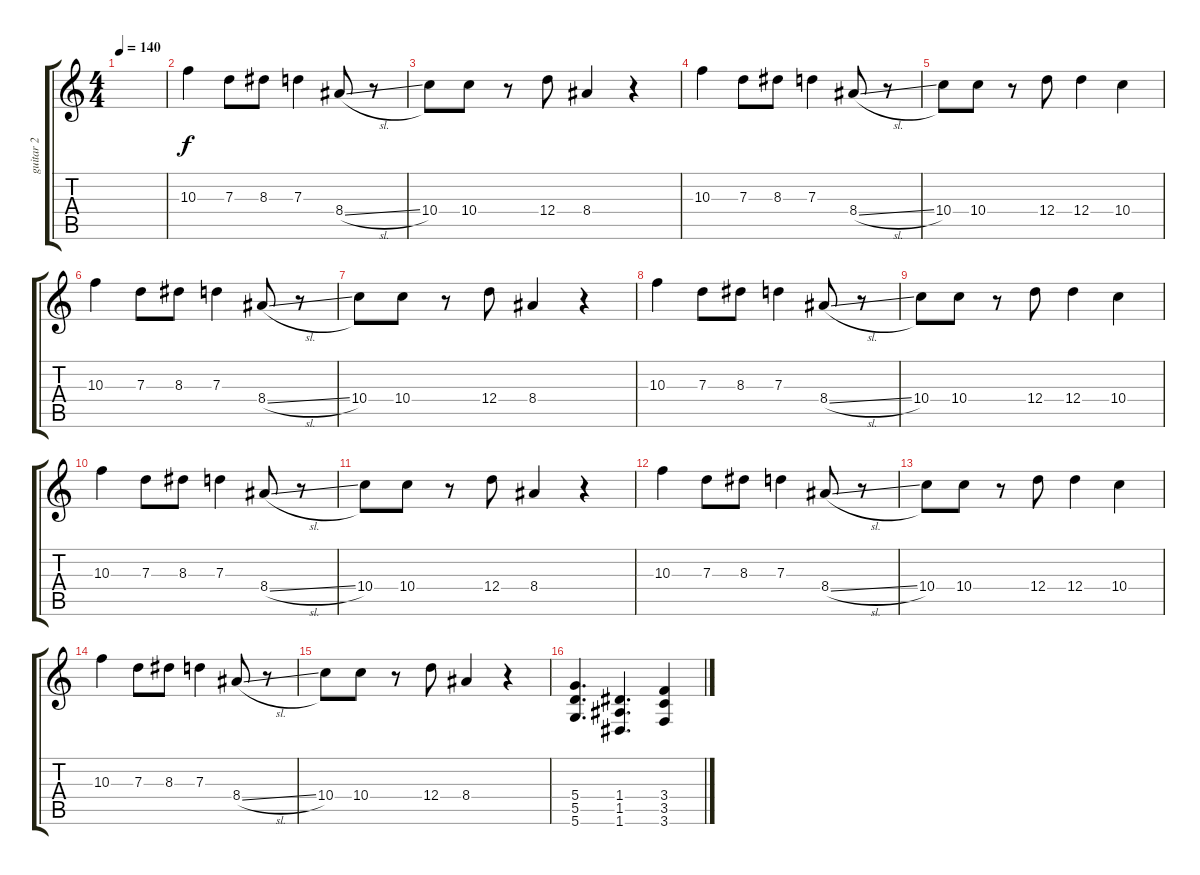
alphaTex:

\track ("guitar 2" "guitar 2") {instrument distortionguitar}
\staff {score tabs}
\tuning (E4 B3 G3 D3 A2 D2) {hide}
\ts (4 4)
\tempo 140
\clef g2
\ks c
|
10.3.4 7.3.8 8.3.8 7.3.4 8.4{sl}.8 r.8 |
10.4.8 10.4.8 r.8 12.4.8 8.4.4 r.4 |
10.3.4 7.3.8 8.3.8 7.3.4 8.4{sl}.8 r.8 |
10.4.8 10.4.8 r.8 12.4.8 12.4.4 10.4.4 |
10.3.4 7.3.8 8.3.8 7.3.4 8.4{sl}.8 r.8 |
10.4.8 10.4.8 r.8 12.4.8 8.4.4 r.4 |
10.3.4 7.3.8 8.3.8 7.3.4 8.4{sl}.8 r.8 |
10.4.8 10.4.8 r.8 12.4.8 12.4.4 10.4.4 |
10.3.4 7.3.8 8.3.8 7.3.4 8.4{sl}.8 r.8 |
10.4.8 10.4.8 r.8 12.4.8 8.4.4 r.4 |
10.3.4 7.3.8 8.3.8 7.3.4 8.4{sl}.8 r.8 |
10.4.8 10.4.8 r.8 12.4.8 12.4.4 10.4.4 |
10.3.4 7.3.8 8.3.8 7.3.4 8.4{sl}.8 r.8 |
10.4.8 10.4.8 r.8 12.4.8 8.4.4 r.4 |
(5.4 5.5 5.6).4{d} (1.4 1.5 1.6).4{d} (3.4 3.5 3.6).4
